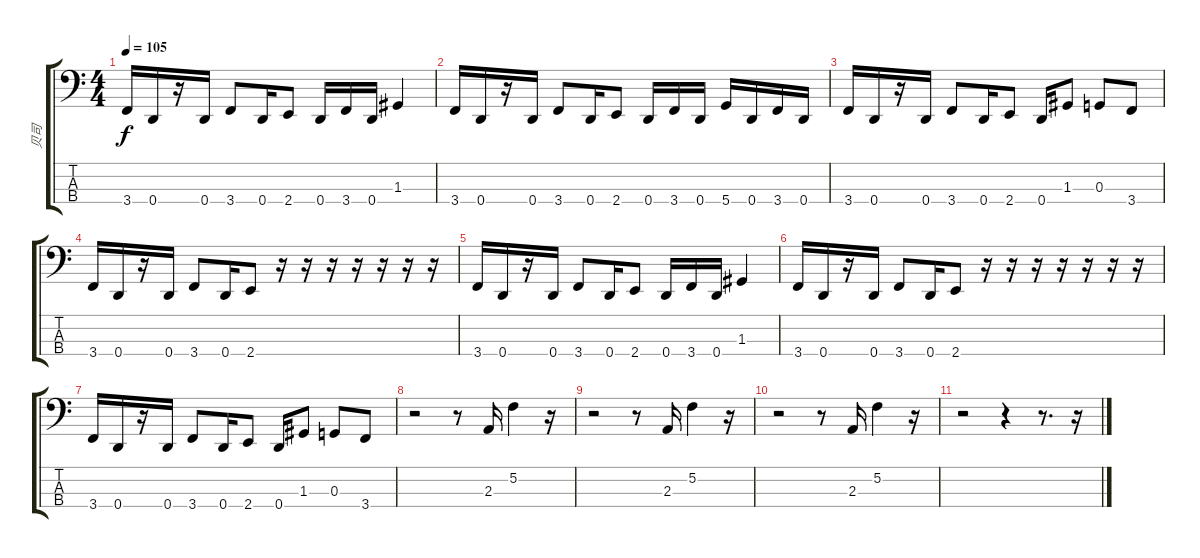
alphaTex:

\track ("贝司" "贝司") {instrument electricbassfinger}
\staff {score tabs}
\tuning (F2 C2 G1 D1) {hide}
\ts (4 4)
\tempo 105
\clef f4
\ks c
3.4.16{dy f} 0.4.16 r.16 0.4.16 3.4.8 0.4.16 2.4.8 0.4.16 3.4.16 0.4.16 1.3.4 |
3.4.16 0.4.16 r.16 0.4.16 3.4.8 0.4.16 2.4.8 0.4.16 3.4.16 0.4.16 5.4.16 0.4.16 3.4.16 0.4.16 |
3.4.16 0.4.16 r.16 0.4.16 3.4.8 0.4.16 2.4.8 0.4.16 1.3.8 0.3.8 3.4.8 |
3.4.16 0.4.16 r.16 0.4.16 3.4.8 0.4.16 2.4.8 r.16 r.16 r.16 r.16 r.16 r.16 r.16 |
3.4.16 0.4.16 r.16 0.4.16 3.4.8 0.4.16 2.4.8 0.4.16 3.4.16 0.4.16 1.3.4 |
3.4.16 0.4.16 r.16 0.4.16 3.4.8 0.4.16 2.4.8 r.16 r.16 r.16 r.16 r.16 r.16 r.16 |
3.4.16 0.4.16 r.16 0.4.16 3.4.8 0.4.16 2.4.8 0.4.16 1.3.8 0.3.8 3.4.8 |
r.2 r.8 2.3.16 5.2.4 r.16 |
r.2 r.8 2.3.16 5.2.4 r.16 |
r.2 r.8 2.3.16 5.2.4 r.16 |
r.2 r.4 r.8{d} r.16
